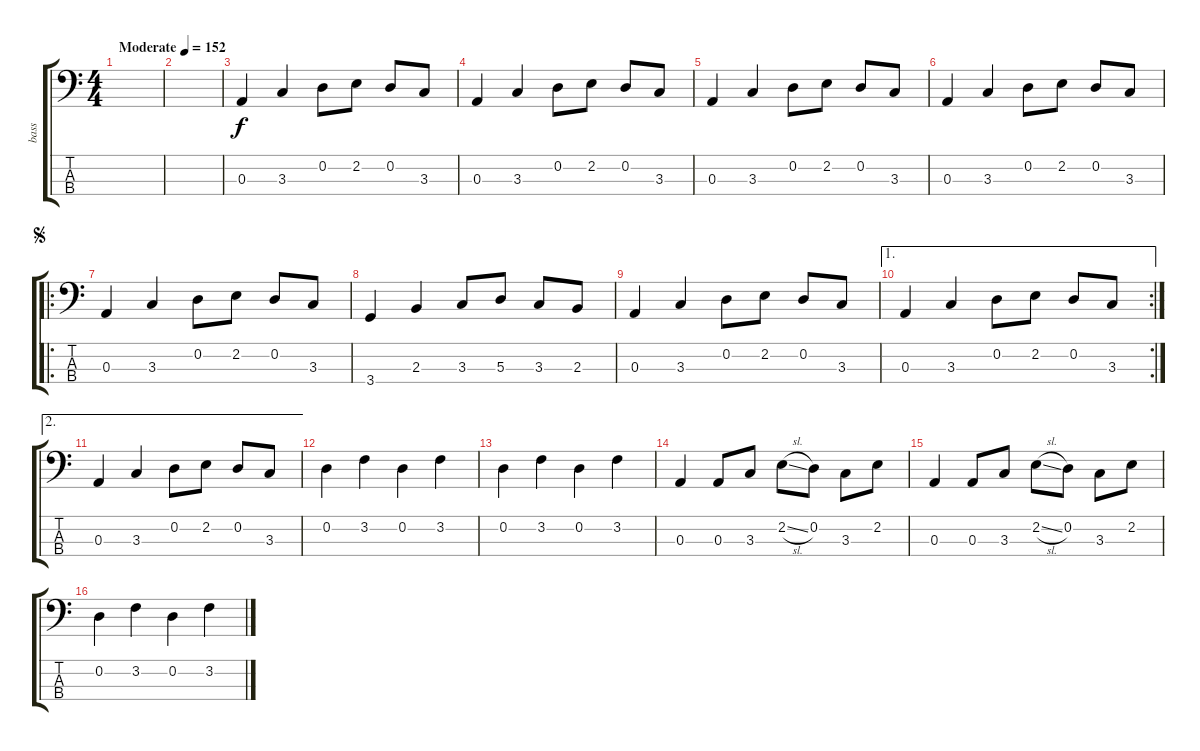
\track ("bass" "bass") {instrument electricbasspick}
\staff {score tabs}
\tuning (G2 D2 A1 E1) {hide}
\ts (4 4)
\tempo (152 "Moderate")
\clef f4
\ks c
|
|
0.3.4 3.3.4 0.2.8 2.2.8 0.2.8 3.3.8 |
0.3.4 3.3.4 0.2.8 2.2.8 0.2.8 3.3.8 |
0.3.4 3.3.4 0.2.8 2.2.8 0.2.8 3.3.8 |
0.3.4 3.3.4 0.2.8 2.2.8 0.2.8 3.3.8 |
\ro
\jump segno
0.3.4 3.3.4 0.2.8 2.2.8 0.2.8 3.3.8 |
3.4.4 2.3.4 3.3.8 5.3.8 3.3.8 2.3.8 |
0.3.4 3.3.4 0.2.8 2.2.8 0.2.8 3.3.8 |
\ae 1
\rc 2
0.3.4 3.3.4 0.2.8 2.2.8 0.2.8 3.3.8 |
\ae 2
0.3.4 3.3.4 0.2.8 2.2.8 0.2.8 3.3.8 |
0.2.4 3.2.4 0.2.4 3.2.4 |
0.2.4 3.2.4 0.2.4 3.2.4 |
0.3.4 0.3.8 3.3.8 2.2{sl}.8 0.2.8 3.3.8 2.2.8 |
0.3.4 0.3.8 3.3.8 2.2{sl}.8 0.2.8 3.3.8 2.2.8 |
0.2.4 3.2.4 0.2.4 3.2.4
